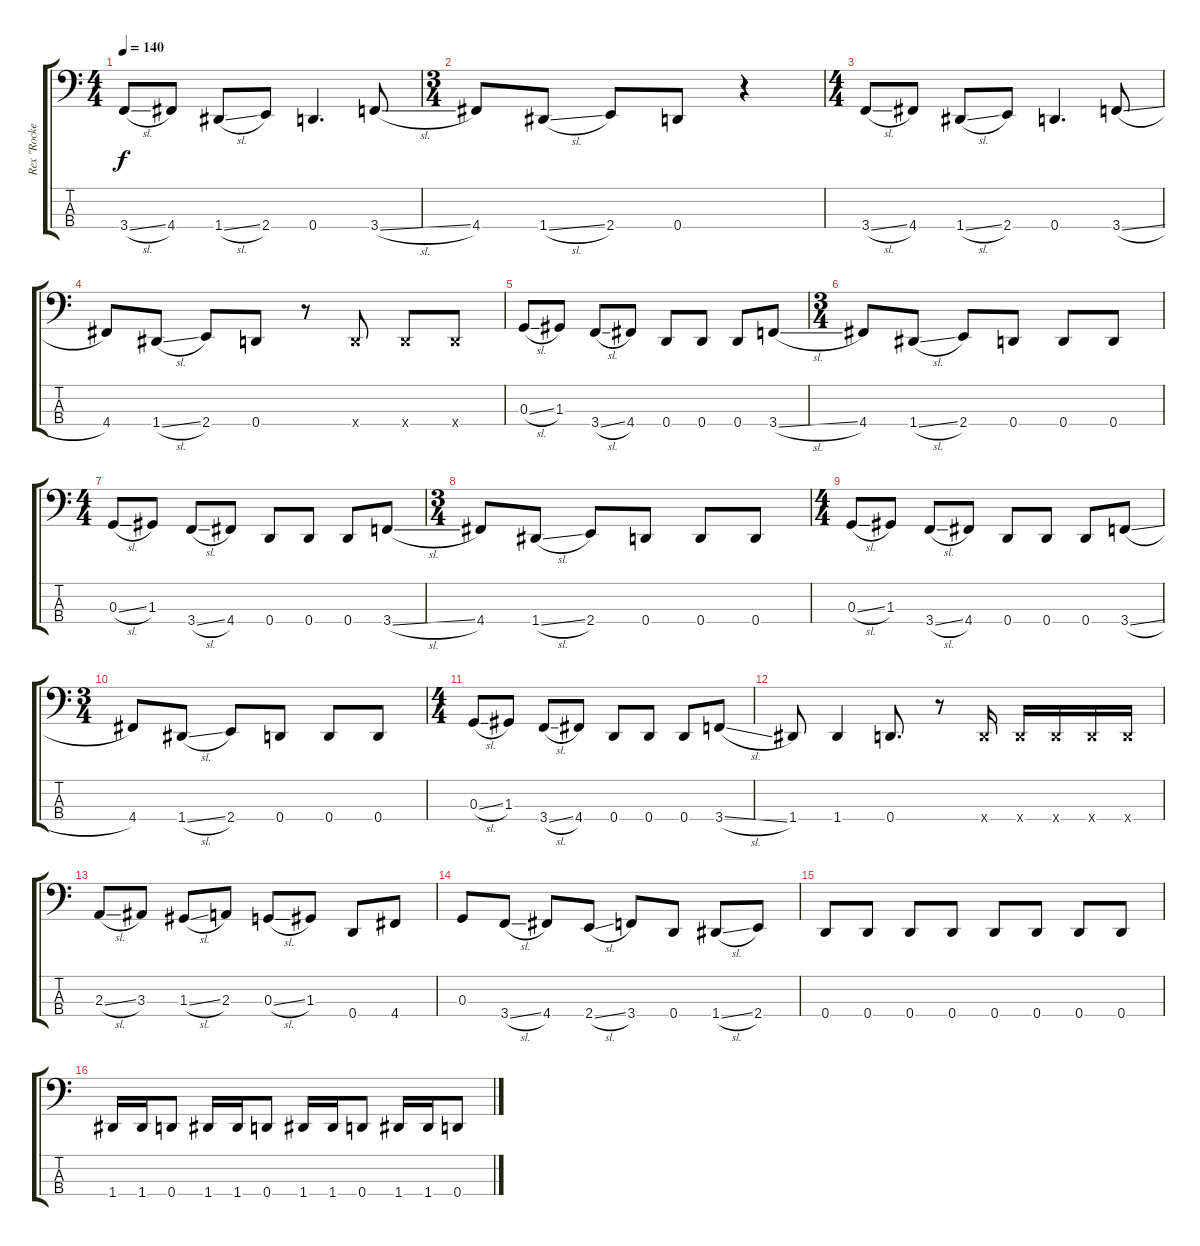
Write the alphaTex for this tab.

\track ("Rex \"Rocker\" Brown" "Rex \"Rocke") {instrument electricbassfinger}
\staff {score tabs}
\tuning (F2 C2 G1 D1) {hide}
\ts (4 4)
\tempo 140
\clef f4
\ks c
3.4{sl}.8{dy f} 4.4.8 1.4{sl}.8 2.4.8 0.4.4{d} 3.4{sl}.8 |
\ts (3 4)
4.4.8 1.4{sl}.8 2.4.8 0.4.8 r.4 |
\ts (4 4)
3.4{sl}.8 4.4.8 1.4{sl}.8 2.4.8 0.4.4{d} 3.4{sl}.8 |
4.4.8 1.4{sl}.8 2.4.8 0.4.8 r.8 0.4{x}.8 0.4{x}.8 0.4{x}.8 |
0.3{sl}.8 1.3.8 3.4{sl}.8 4.4.8 0.4.8 0.4.8 0.4.8 3.4{sl}.8 |
\ts (3 4)
4.4.8 1.4{sl}.8 2.4.8 0.4.8 0.4.8 0.4.8 |
\ts (4 4)
0.3{sl}.8 1.3.8 3.4{sl}.8 4.4.8 0.4.8 0.4.8 0.4.8 3.4{sl}.8 |
\ts (3 4)
4.4.8 1.4{sl}.8 2.4.8 0.4.8 0.4.8 0.4.8 |
\ts (4 4)
0.3{sl}.8 1.3.8 3.4{sl}.8 4.4.8 0.4.8 0.4.8 0.4.8 3.4{sl}.8 |
\ts (3 4)
4.4.8 1.4{sl}.8 2.4.8 0.4.8 0.4.8 0.4.8 |
\ts (4 4)
0.3{sl}.8 1.3.8 3.4{sl}.8 4.4.8 0.4.8 0.4.8 0.4.8 3.4{sl}.8 |
1.4.8 1.4.4 0.4.8{d} r.8 0.4{x}.16 0.4{x}.16 0.4{x}.16 0.4{x}.16 0.4{x}.16 |
2.3{sl}.8 3.3.8 1.3{sl}.8 2.3.8 0.3{sl}.8 1.3.8 0.4.8 4.4.8 |
0.3.8 3.4{sl}.8 4.4.8 2.4{sl}.8 3.4.8 0.4.8 1.4{sl}.8 2.4.8 |
0.4.8 0.4.8 0.4.8 0.4.8 0.4.8 0.4.8 0.4.8 0.4.8 |
1.4.16 1.4.16 0.4.8 1.4.16 1.4.16 0.4.8 1.4.16 1.4.16 0.4.8 1.4.16 1.4.16 0.4.8
